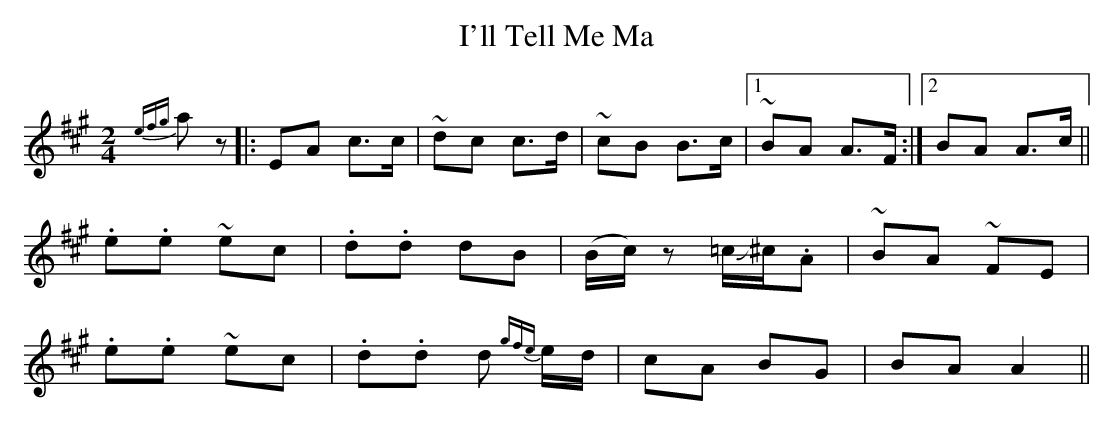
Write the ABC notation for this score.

X:1
T: I'll Tell Me Ma
M: 2/4
L: 1/8
K: Amaj
{efg}a z|:EA c>c|~dc c>d|~cB B>c|1 ~BA A>F:|2 BA A>c||
.e.e ~ec|.d.d dB|(B/c/)z =c/J^c/.A |~BA ~FE|
.e.e ~ec|.d.d d{3/gfe}/ e/d/|cA BG|BA A2||
